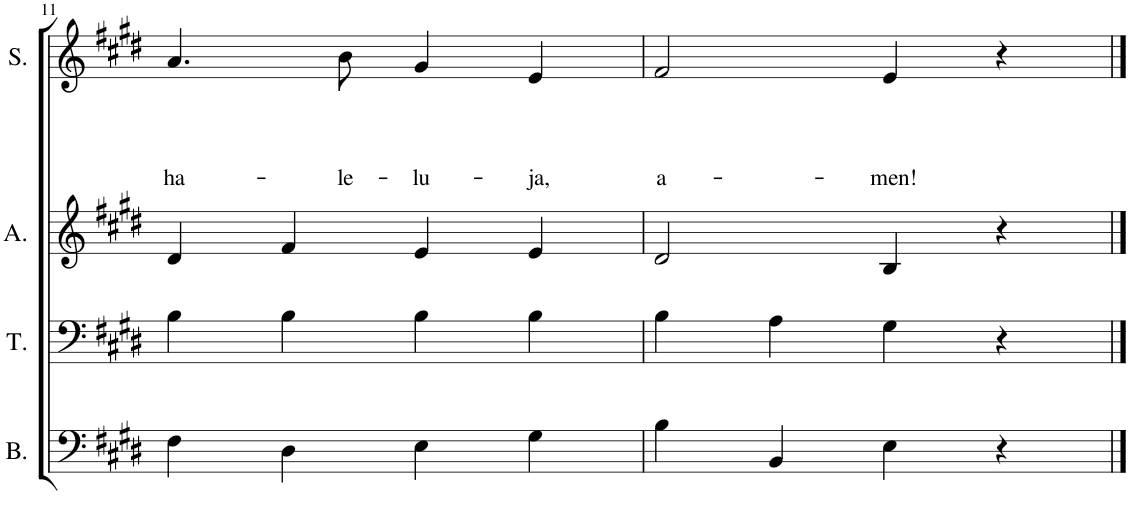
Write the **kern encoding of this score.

**kern	**kern	**kern	**kern	**text	**text	**text	**text
*part4	*part3	*part2	*part1	*part1	*part1	*part1	*part1
*staff4	*staff3	*staff2	*staff1	*staff1	*staff1	*staff1	*staff1
*I"Bass	*I"Tenor	*I"Alto	*I"Soprano	*	*	*	*
*I'B.	*I'T.	*I'A.	*I'S.	*	*	*	*
!!LO:PB:g=z
*clefF4	*clefF4	*clefG2	*clefG2	*	*	*	*
*k[f#c#g#d#]	*k[f#c#g#d#]	*k[f#c#g#d#]	*k[f#c#g#d#]	*	*	*	*
*M4/4	*M4/4	*M4/4	*M4/4	*	*	*	*
=11	=11	=11	=11	=11	=11	=11	=11
!	!	!	!	!	!	!	!LO:LY:b
4F#\	4B\	4d#/	4.a/	.	.	.	ha-
4D#\	4B\	4f#/	.	.	.	.	.
!	!	!	!	!	!	!	!LO:LY:b
.	.	.	8b\	.	.	.	-le-
!	!	!	!	!	!	!	!LO:LY:b
4E\	4B\	4e/	4g#/	.	.	.	-lu-
!	!	!	!	!	!	!	!LO:LY:b
4G#\	4B\	4e/	4e/	.	.	.	-ja,
=12	=12	=12	=12	=12	=12	=12	=12
!	!	!	!	!	!	!	!LO:LY:b
4B\	4B\	2d#/	2f#/	.	.	.	a-
4BB/	4A\	.	.	.	.	.	.
!	!	!	!	!	!	!	!LO:LY:b
4E\	4G#\	4B/	4e/	.	.	.	-men!
4r	4r	4r	4r	.	.	.	.
==	==	==	==	==	==	==	==
*-	*-	*-	*-	*-	*-	*-	*-
